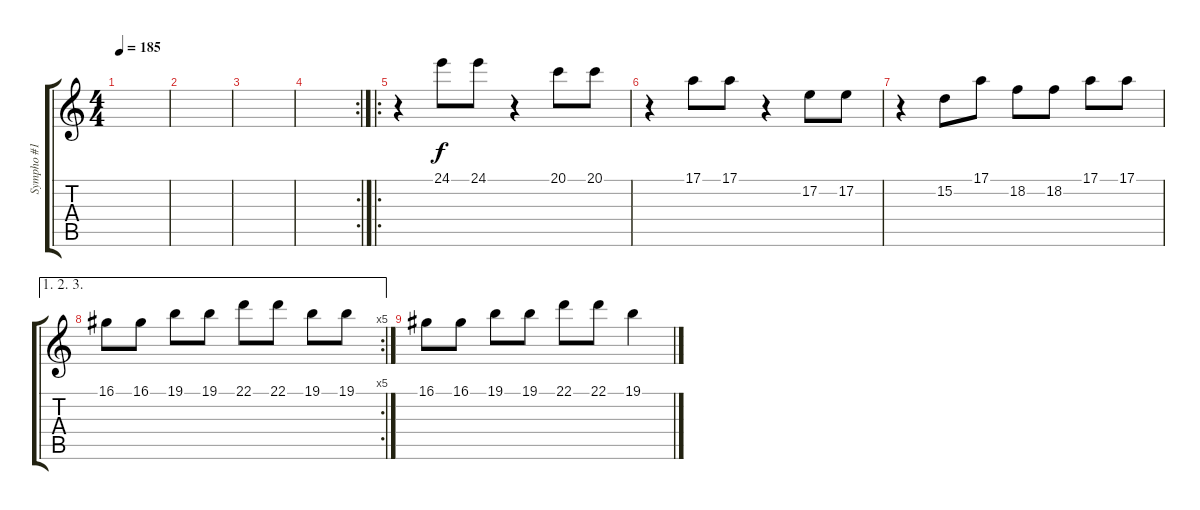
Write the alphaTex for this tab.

\track ("Sympho #1" "Sympho #1") {instrument pizzicatostrings}
\staff {score tabs}
\tuning (E4 B3 G3 D3 A2 E2) {hide}
\ts (4 4)
\tempo 185
\clef g2
\ks c
|
|
|
\rc 2
|
\ro
r.4{instrument pizzicatostrings} 24.1.8 24.1.8 r.4 20.1.8 20.1.8 |
r.4 17.1.8 17.1.8 r.4 17.2.8 17.2.8 |
r.4 15.2.8 17.1.8 18.2.8 18.2.8 17.1.8 17.1.8 |
\ae (1 2 3)
\rc 5
16.1.8 16.1.8 19.1.8 19.1.8 22.1.8 22.1.8 19.1.8 19.1.8 |
16.1.8 16.1.8 19.1.8 19.1.8 22.1.8 22.1.8 19.1.4
